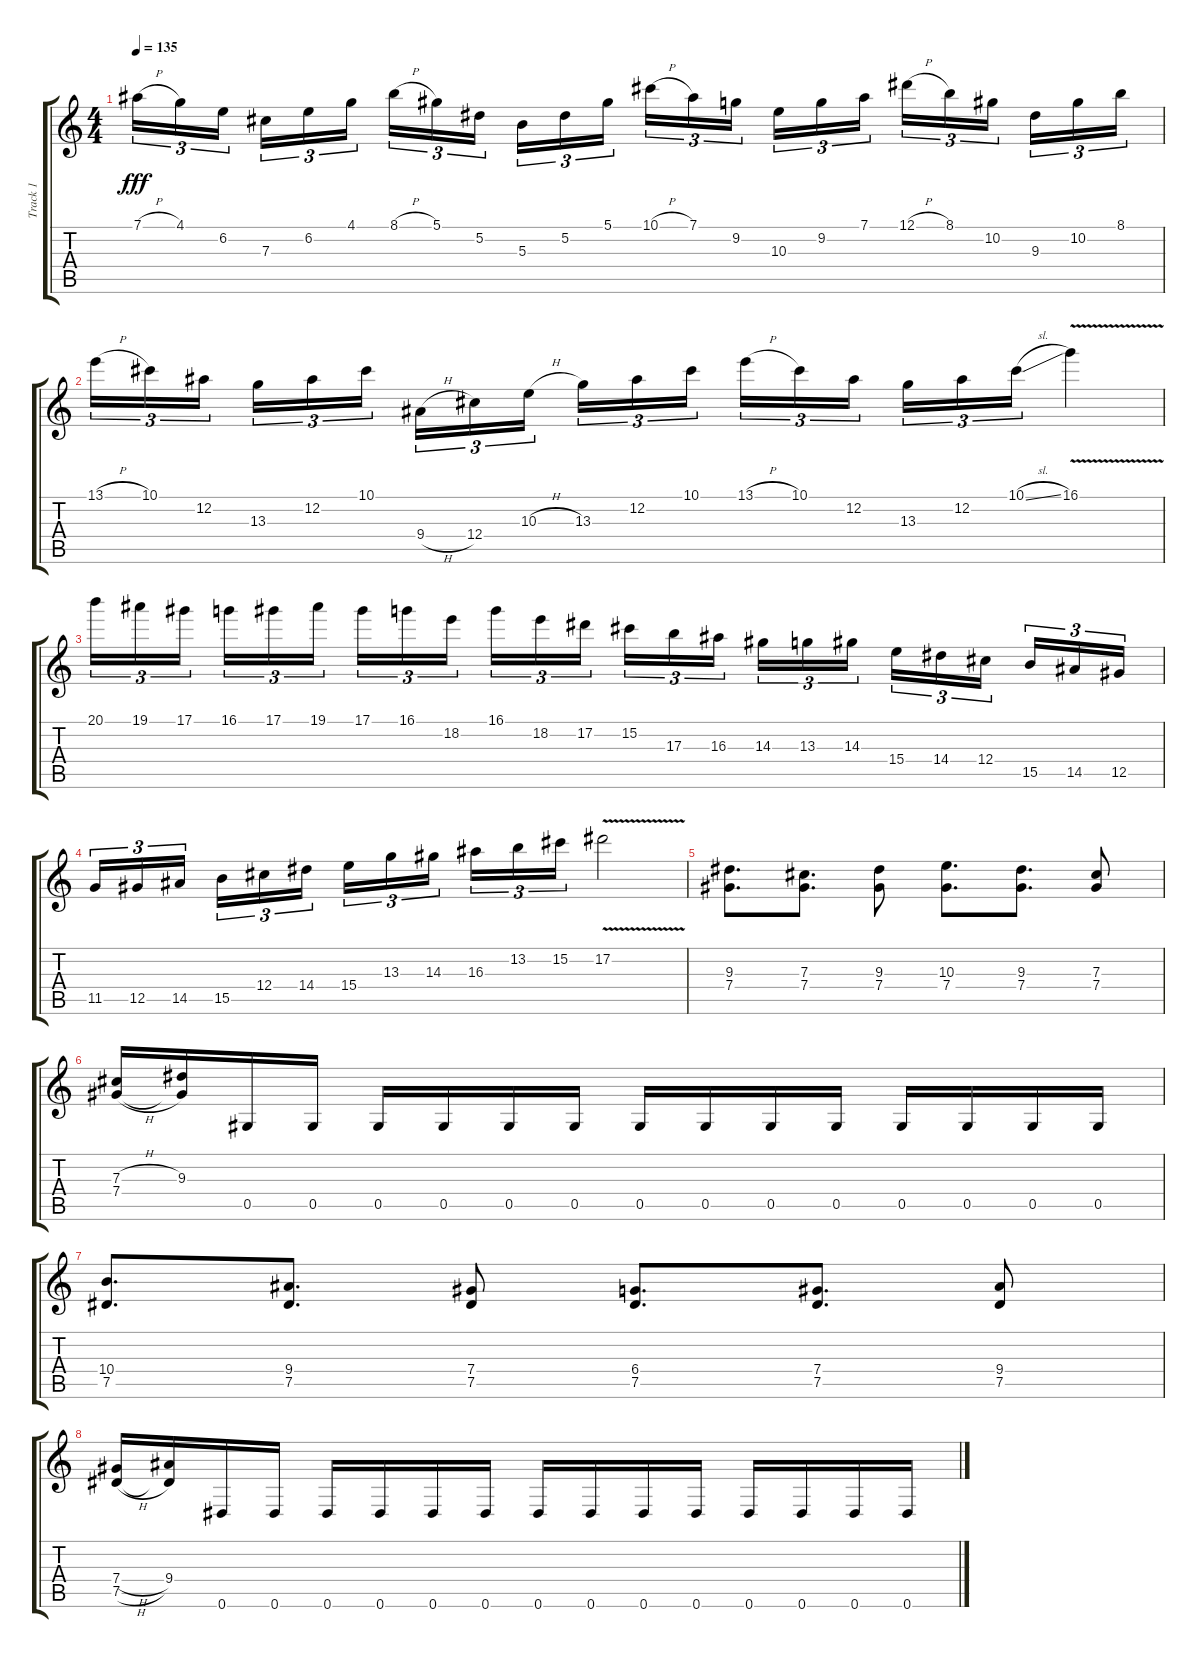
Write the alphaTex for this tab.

\track ("Track 1" "Track 1") {instrument overdrivenguitar}
\staff {score tabs}
\tuning (Eb4 Bb3 Gb3 Db3 Ab2 Eb2) {hide}
\ts (4 4)
\tempo 135
\clef g2
\ks c
7.1{h}.16{tu (3 2) dy fff} 4.1.16{tu (3 2)} 6.2.16{tu (3 2) beam splitsecondary} 7.3.16{tu (3 2)} 6.2.16{tu (3 2)} 4.1.16{tu (3 2)} 8.1{h}.16{tu (3 2)} 5.1.16{tu (3 2)} 5.2.16{tu (3 2) beam splitsecondary} 5.3.16{tu (3 2)} 5.2.16{tu (3 2)} 5.1.16{tu (3 2)} 10.1{h}.16{tu (3 2)} 7.1.16{tu (3 2)} 9.2.16{tu (3 2) beam splitsecondary} 10.3.16{tu (3 2)} 9.2.16{tu (3 2)} 7.1.16{tu (3 2)} 12.1{h}.16{tu (3 2)} 8.1.16{tu (3 2)} 10.2.16{tu (3 2) beam splitsecondary} 9.3.16{tu (3 2)} 10.2.16{tu (3 2)} 8.1.16{tu (3 2)} |
13.1{h}.16{tu (3 2)} 10.1.16{tu (3 2)} 12.2.16{tu (3 2) beam splitsecondary} 13.3.16{tu (3 2)} 12.2.16{tu (3 2)} 10.1.16{tu (3 2)} 9.4{h}.16{tu (3 2)} 12.4.16{tu (3 2)} 10.3{h}.16{tu (3 2) beam splitsecondary} 13.3.16{tu (3 2)} 12.2.16{tu (3 2)} 10.1.16{tu (3 2)} 13.1{h}.16{tu (3 2)} 10.1.16{tu (3 2)} 12.2.16{tu (3 2) beam splitsecondary} 13.3.16{tu (3 2)} 12.2.16{tu (3 2)} 10.1{sl}.16{tu (3 2)} 16.1{v}.4 |
20.1.16{tu (3 2)} 19.1.16{tu (3 2)} 17.1.16{tu (3 2) beam splitsecondary} 16.1.16{tu (3 2)} 17.1.16{tu (3 2)} 19.1.16{tu (3 2)} 17.1.16{tu (3 2)} 16.1.16{tu (3 2)} 18.2.16{tu (3 2) beam splitsecondary} 16.1.16{tu (3 2)} 18.2.16{tu (3 2)} 17.2.16{tu (3 2)} 15.2.16{tu (3 2)} 17.3.16{tu (3 2)} 16.3.16{tu (3 2) beam splitsecondary} 14.3.16{tu (3 2)} 13.3.16{tu (3 2)} 14.3.16{tu (3 2)} 15.4.16{tu (3 2)} 14.4.16{tu (3 2)} 12.4.16{tu (3 2) beam splitsecondary} 15.5.16{tu (3 2)} 14.5.16{tu (3 2)} 12.5.16{tu (3 2)} |
11.5.16{tu (3 2)} 12.5.16{tu (3 2)} 14.5.16{tu (3 2) beam splitsecondary} 15.5.16{tu (3 2)} 12.4.16{tu (3 2)} 14.4.16{tu (3 2)} 15.4.16{tu (3 2)} 13.3.16{tu (3 2)} 14.3.16{tu (3 2) beam splitsecondary} 16.3.16{tu (3 2)} 13.2.16{tu (3 2)} 15.2.16{tu (3 2)} 17.2{v}.2 |
(9.3 7.4).8{d} (7.3 7.4).8{d} (9.3 7.4).8 (10.3 7.4).8{d} (9.3 7.4).8{d} (7.3 7.4).8 |
(7.3{h} 7.4{h}).16 (9.3 7.4{t}).16 0.5.16 0.5.16 0.5.16 0.5.16 0.5.16 0.5.16 0.5.16 0.5.16 0.5.16 0.5.16 0.5.16 0.5.16 0.5.16 0.5.16 |
(10.4 7.5).8{d} (9.4 7.5).8{d} (7.4 7.5).8 (6.4 7.5).8{d} (7.4 7.5).8{d} (9.4 7.5).8 |
(7.4{h} 7.5{h}).16 (9.4 7.5{t}).16 0.6.16 0.6.16 0.6.16 0.6.16 0.6.16 0.6.16 0.6.16 0.6.16 0.6.16 0.6.16 0.6.16 0.6.16 0.6.16 0.6.16
